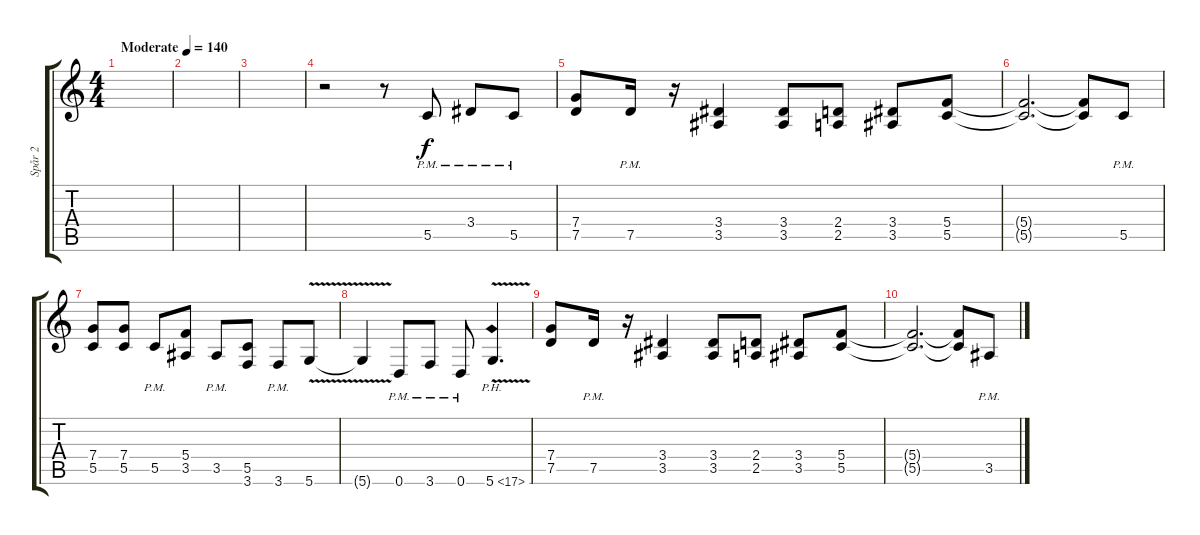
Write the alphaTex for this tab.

\track ("Spår 2" "Spår 2") {instrument distortionguitar}
\staff {score tabs}
\tuning (D4 A3 F3 C3 G2 D2) {hide}
\ts (4 4)
\tempo (140 "Moderate")
\clef g2
\ks c
|
|
|
r.2 r.8 5.5{pm}.8 3.4{pm}.8 5.5{pm}.8 |
(7.4 7.5).8 7.5{pm}.16 r.16 (3.4 3.5).4 (3.4 3.5).8 (2.4 2.5).8 (3.4 3.5).8 (5.4 5.5).8 |
(5.4{t} 5.5{t}).2{d} (5.4{t} 5.5{t}).8 5.5{pm}.8 |
(7.4 5.5).8 (7.4 5.5).8 5.5{pm}.8 (5.4 3.5).8 3.5{pm}.8 (5.5 3.6).8 3.6{pm}.8 5.6{v}.8 |
5.6{t}.4 0.6{pm}.8 3.6{pm}.8 0.6{pm}.8 5.6{ph 12 v}.4{d} |
(7.4 7.5).8 7.5{pm}.16 r.16 (3.4 3.5).4 (3.4 3.5).8 (2.4 2.5).8 (3.4 3.5).8 (5.4 5.5).8 |
(5.4{t} 5.5{t}).2{d} (5.4{t} 5.5{t}).8 3.5{pm}.8
